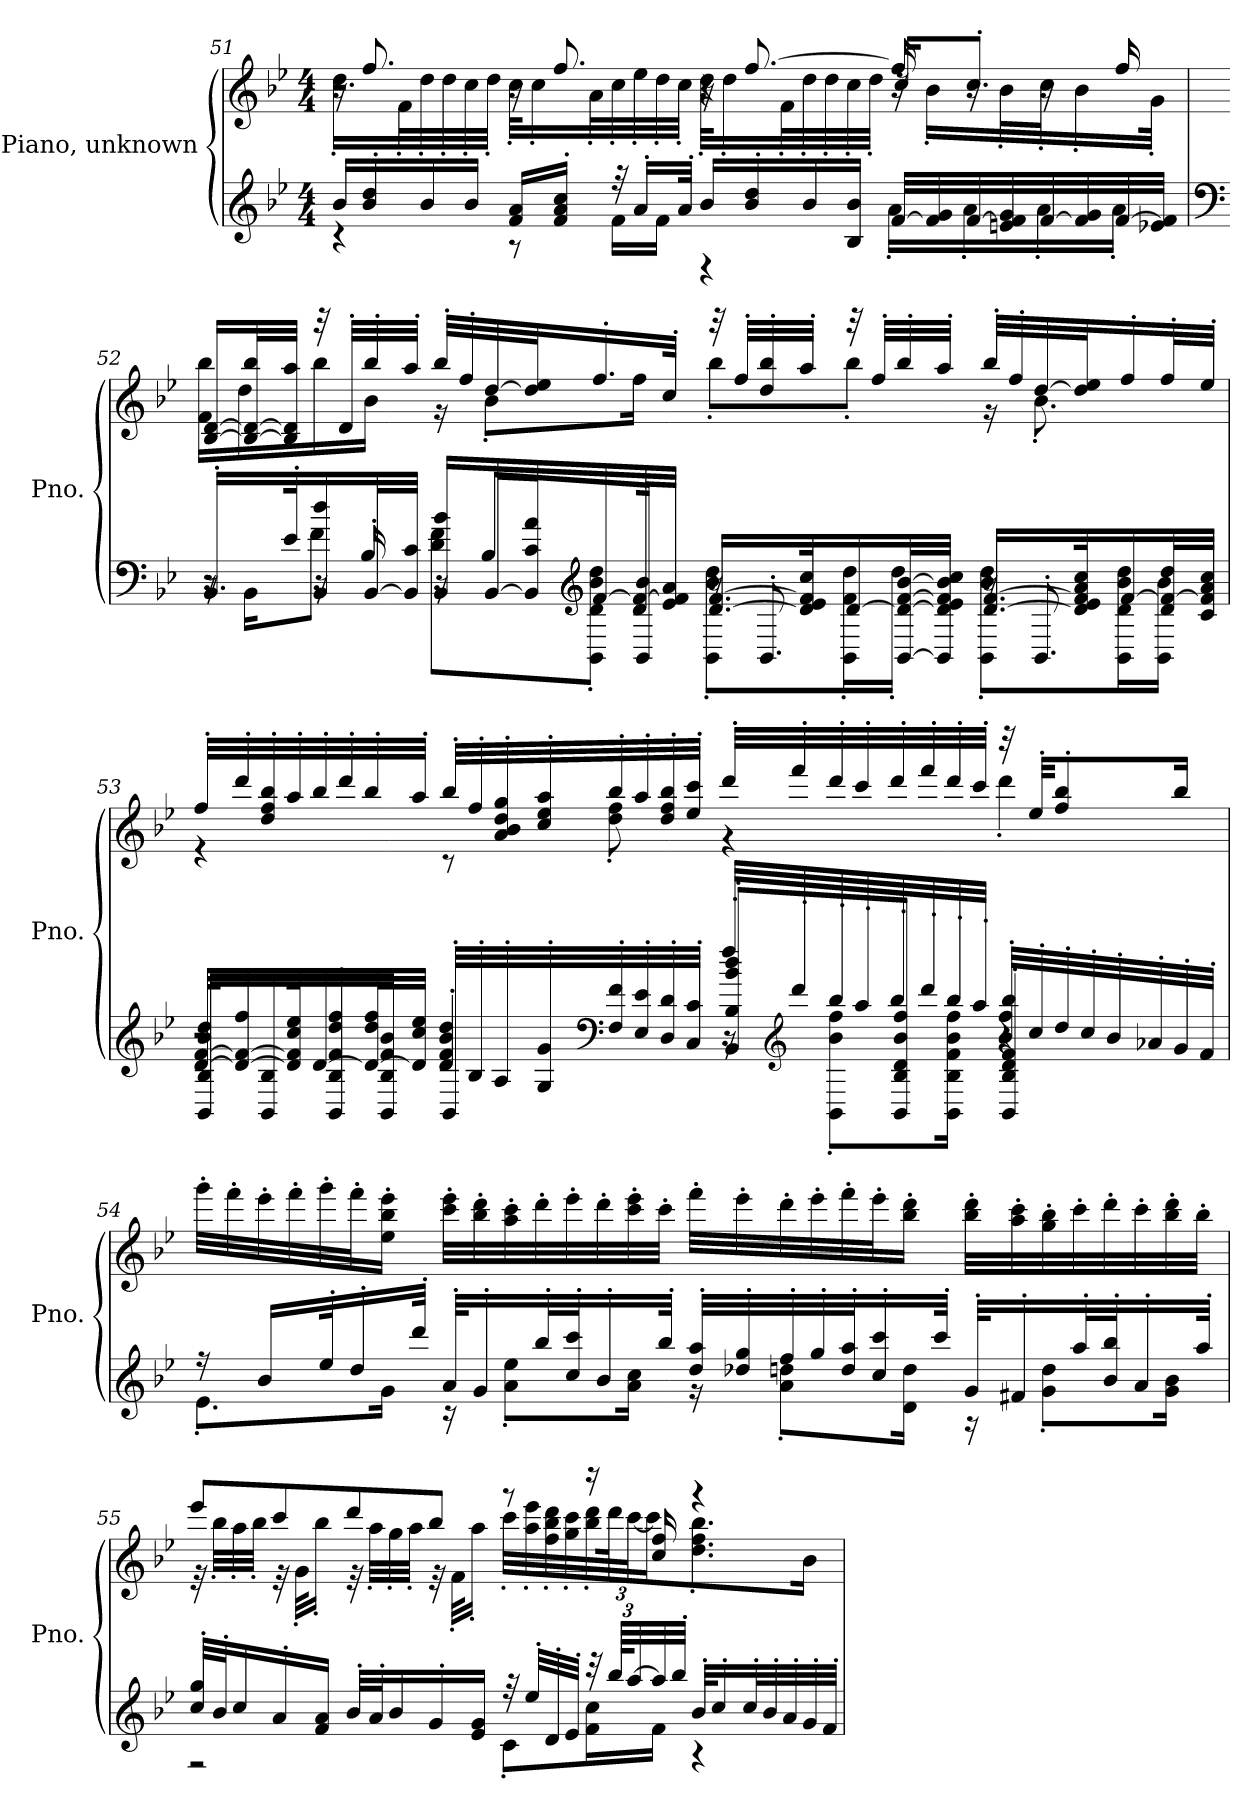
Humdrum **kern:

**kern	**kern
*part1	*part1
*staff2	*staff1
*I"Piano, unknown	*
*I'Pno.	*
!!LO:LB:g=z
*clefG2	*clefG2
*k[b-e-]	*k[b-e-]
*M4/4	*M4/4
=51	=51
*^	*^
*	*	*	*^
16b-/LL	4r	16r	16.dd'\LL	2r
16b-/' 16dd/'	.	8.ff/	.	.
.	.	.	32f'\L	.
16b-/	.	.	32dd'\	.
.	.	.	32dd'\	.
16b-/JJ	.	.	32cc'\	.
.	.	.	32dd'\JJJ	.
16f/ 16a/LL	8r	16r	32cc'\KLL	.
.	.	.	16cc'\	.
16f/' 16a/' 16cc/'JJ	.	8.ff/	.	.
.	.	.	32a'\L	.
32r	16f\LL	.	32cc'\	.
16a'/LL	.	.	32ee-'\	.
.	16f\JJ	.	32dd'\	.
32a'/JJk	.	.	32cc'\JJJ	.
16b-/LL	4r	16r	32dd'\KLL	4r
.	.	.	16dd'\	.
16b-/' 16dd/'	.	[8.ff/	.	.
.	.	.	32f'\L	.
16b-/	.	.	32dd'\	.
.	.	.	32dd'\	.
16B-/ 16b-/JJ	.	.	32cc'\	.
.	.	.	32dd'\JJJ	.
[32f/LLL	16a'\LL	16ff/]	32r	16cc/KL
32f/] 32g/	.	.	16b-'\LL	.
[32f/	16a'\	16r	.	8.cc'/J
32en/ 32f/] 32g/	.	.	32b-'\L	.
[32f/	16a'\	16r	32cc'\J	.
32f/] 32g/	.	.	16b-'\	.
[32f/	16a'\JJ	16ff/	.	.
32e-X/ 32f/]JJJ	.	.	32g'\JJk	.
*v	*v	*	*	*
*	*v	*v	*v
!!LO:LB:g=z
=52	=52
*clefF4	*
*^	*^
*	*^	*	*
16.BB-'/LL	16r	8r	[16B-/ [16d/LL	16f\ 16bb-\LL
.	16BB-\KL	.	32B-/_ 32d/_ 32bb-/L	16dd\
32e-'/K	.	.	32B-/] 32d/] 32aa/JJJ	.
16BB-/ 16dd/	8f\J	16r	32r	16bb-\
.	.	.	32d'/LLL	.
[32BB-/L	.	16B-'/	32bb-'/	16b-\JJ
32BB-/] 32c/JJJ	.	.	32aa'/JJJ	.
16BB-/ 16b-/LL	8d\ 8f\L	16r	32bb-'/LLL	16r
.	.	.	32ff'/	.
[32BB-/L	.	8B-'/L	[32dd/	8b-'\L
32BB-/] 32c/ 32a/J	.	.	32dd/] 32ee-/J	.
*clefG2	*	*	*	*
[16f/	8BB-\' 8d\' 8b-\' 8dd\'J	.	16.ff'/	.
32d/ 32f/_L	.	16BB-/ 16b-/Jk	.	16ff\Jk
32e-/ 32f/] 32a/JJJ	.	.	32cc'/JJk	.
[16.d/ [16.f/LL	8BB-\' 8b-\' 8dd\'L	16r	32r	8bb-'\L
.	.	.	32ff'/LLL	.
.	.	8.BB-'/	32dd/' 32bb-/'	.
32d/] 32e-/ 32f/] 32cc/K	.	.	32aa'/JJJ	.
[16d/	16BB-\' 16f\' 16dd\'L	.	32r	8bb-'\J
.	.	.	32ff'/LLL	.
[32BB-/ 32d/_ [32f/ [32b-/L	16dd'\JJ	.	32bb-'/	.
32BB-/] 32d/] 32e-/ 32f/] 32b-/] 32cc/JJJ	.	.	32aa'/JJJ	.
[16.d/ [16.f/LL	8BB-\' 8b-\' 8dd\'L	16r	32bb-'/LLL	16r
.	.	.	32ff'/	.
.	.	8.BB-'/	[32dd/	8.b-'\
32d/] 32e-/ 32f/] 32a/ 32cc/K	.	.	32dd/] 32ee-/J	.
[16f/	16BB-\ 16d\ 16b-\ 16dd\L	.	16ff'/	.
32d/ 32f/_ 32dd/L	16BB-\ 16b-\JJ	.	32ff'/L	.
32c/ 32f/] 32a/ 32cc/JJJ	.	.	32ee-'/JJJ	.
!!LO:LB:g=z	!!
=53	=53	=53	=53	=53
[32d/ [32f/KLL	2r	16BB-/ 16B-/ 16b-/ 16dd/LL	32ff'/LLL	4r
16d/_ 16f/_ 16ff/	.	.	32ddd'/	.
.	.	16BB-/ 16B-/	32dd/' 32ff/' 32bb-/'	.
32d/] 32f/] 32cc/ 32ee-/K	.	.	32aa'/	.
[16d/	.	16BB-/' 16B-/' 16f/' 16dd/' 16ff/'	32bb-'/	.
.	.	.	32ddd'/	.
32d/_ 32dd/ 32ff/L	.	16BB-/ 16B-/ 16f/ 16b-/JJ	32bb-'/	.
32d/] 32cc/ 32ee-/JJJ	.	.	32aa'/JJJ	.
32BB-'/LLL	.	4d/' 4f/' 4b-/' 4dd/'	32bb-'/LLL	8r
32B-'/	.	.	32ff'/	.
32A'/	.	.	32a/' 32b-/' 32dd/' 32gg/'	.
32G/' 32g/'	.	.	32cc/' 32ee-/' 32aa/'	.
*clefF4	*	*	*	*
32F/' 32f/'	.	.	32bb-'/	8dd\' 8ff\'
32E-/' 32e-/'	.	.	32aa'/	.
32D/' 32d/'	.	.	32dd/' 32ff/' 32bb-/'	.
32C/' 32c/'JJJ	.	.	32ee-/' 32ccc/'JJJ	.
32ff'/LLL	16r	8BB-/' 8B-/' 8b-/' 8dd/'L	32ddd'/LLL	4r
*clefG2	*	*	*	*
32ddd'/	.	.	32fff'/	.
32bb-'/	8BB-\' 8b-\' 8ff\'L	.	32ddd'/	.
32aa'/	.	.	32ccc'/	.
32bb-'/	.	8BB-/' 8B-/' 8d/' 8b-/' 8ff/'J	32ddd'/	.
32ddd'/	.	.	32fff'/	.
32bb-'/	16BB-\ 16B-\ 16f\ 16b-\ 16ff\Jk	.	32ddd'/	.
32aa'/JJJ	.	.	32ccc'/JJJ	.
32b-/' 32ff/'LLL	4r	4BB-/' 4B-/' 4d/' 4f/' 4bb-/'	32r	4ddd'\
32cc'/	.	.	32ee-'/KKL	.
32dd'/	.	.	8ff/' 8bb-/'	.
32cc'/	.	.	.	.
32b-'/	.	.	.	.
32a-X'/	.	.	.	.
32g'/	.	.	16bb-/Jk	.
32f'/JJJ	.	.	.	.
*	*v	*v	*	*
*	*	*v	*v
!!LO:LB:g=z
=54	=54	=54
16r	8.e-'\L	32ggg'\LLL
.	.	32fff'\
16b-/LL	.	32eee-'\
.	.	32fff'\
32ee-'/K	.	32ggg'\
16dd'/	.	32fff'\J
.	16g\Jk	16ee-\' 16bb-\' 16eee-\'JJ
32ddd'/JJk	.	.
32a'/KLL	16r	32ccc\' 32eee-\'LLL
16g'/	.	32bb-\' 32ddd\'
.	8a\' 8ee-\'L	32aa\' 32ccc\'
32bb-'/L	.	32ddd'\
32cc/' 32ccc/'J	.	32eee-'\
16b-'/	.	32ddd'\
.	16a\ 16cc\Jk	32ccc\' 32eee-\'
32bb-'/JJk	.	32ccc'\JJJ
32dd/' 32aa/'LLL	16r	32fff'\LLL
32dd-X/' 32gg/'	.	32eee-'\
32ff'/	8a\' 8ddn\'L	32ddd'\
32gg'/	.	32eee-'\
32dd/' 32aa/'J	.	32fff'\
16cc/' 16ccc/'	.	32eee-'\J
.	16d\ 16dd\Jk	16bb-\' 16ddd\'JJ
32ccc'/JJk	.	.
32g'/KLL	16r	32bb-\' 32ddd\'LLL
16f#X'/	.	32aa\' 32ccc\'
.	8g\' 8dd\'L	32gg\' 32bb-\'
32aa'/L	.	32ccc'\
32b-/' 32bb-/'J	.	32ddd'\
16a'/	.	32ccc'\
.	16g\ 16b-\Jk	32bb-\' 32ddd\'
32aa'/JJk	.	32bb-'\JJJ
!!LO:PB:g=z
=55	=55	=55
*	*	*^
32cc/' 32gg/'LLL	2r	8eee-/L	32r
32b-'/J	.	.	32bb-'\LLL
16cc/	.	.	32aa'\
.	.	.	32bb-'\JJJ
16a'/	.	8ccc/	32r
.	.	.	32g'\KLL
16f/ 16a/JJ	.	.	16bb-'\JJ
32b-'/LLL	.	8ddd/	32r
32a'/J	.	.	32aa'\LLL
16b-/	.	.	32gg'\
.	.	.	32aa'\JJJ
16g'/	.	8bb-/J	32r
.	.	.	32f'\KLL
16e-/ 16g/JJ	.	.	16aa'\JJ
32r	8c'\L	8r	32ccc'\LLL
32ee-'/LLL	.	.	32aa\' 32eee-\'
32d'/	.	.	32ff\' 32bb-\' 32ddd\'
32e-'/JJJ	.	.	32gg\' 32ccc\'
32r	16f\ 16cc\L	16r	32bb-\' 32ddd\'
*Xbrackettup	*	*	*Xbrackettup
96bb-/KLLL	.	.	96ddd\K
[48aa/	.	.	[48ccc\J
32aa/]	16f\JJ	16cc/ 16ff/	16ccc\J]
32bb-'/JJJ	.	.	.
32b-'/KLL	4r	4r	8.dd\' 8.ff\' 8.bb-\'
16cc'/	.	.	.
32cc'/L	.	.	.
32b-'/	.	.	.
32a'/	.	.	.
32g'/	.	.	16b-\Jk
32f'/JJJ	.	.	.
*v	*v	*	*
*	*v	*v
=	=
*-	*-
